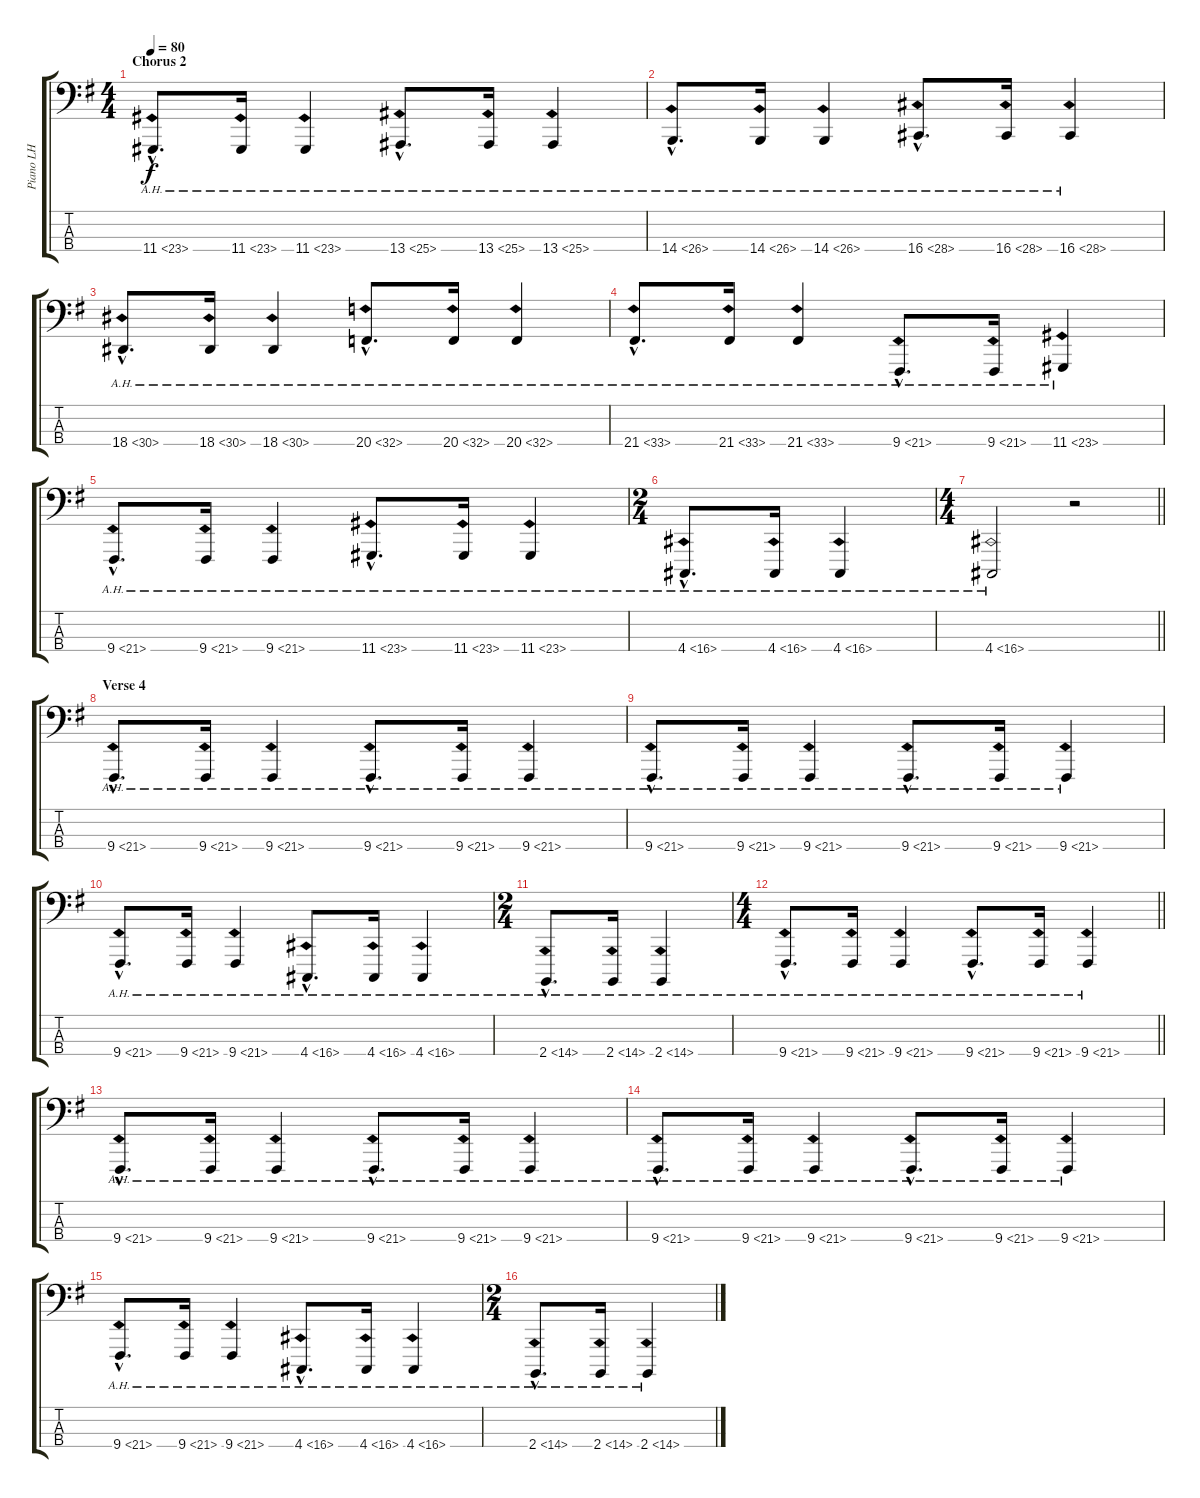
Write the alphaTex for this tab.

\track ("Piano LH" "Piano LH") {instrument acousticgrandpiano}
\staff {score tabs}
\tuning (G2 D2 A1 A0) {hide}
\ts (4 4)
\section ("" "Chorus 2")
\tempo 80
\clef f4
\ks g
11.4{ah 12 hac}.8{d dy f} 11.4{ah 12}.16 11.4{ah 12}.4 13.4{ah 12 hac}.8{d} 13.4{ah 12}.16 13.4{ah 12}.4 |
14.4{ah 12 hac}.8{d} 14.4{ah 12}.16 14.4{ah 12}.4 16.4{ah 12 hac}.8{d} 16.4{ah 12}.16 16.4{ah 12}.4 |
18.4{ah 12 hac}.8{d} 18.4{ah 12}.16 18.4{ah 12}.4 20.4{ah 12 hac}.8{d} 20.4{ah 12}.16 20.4{ah 12}.4 |
21.4{ah 12 hac}.8{d} 21.4{ah 12}.16 21.4{ah 12}.4 9.4{ah 12 hac}.8{d} 9.4{ah 12}.16 11.4{ah 12}.4 |
9.4{ah 12 hac}.8{d} 9.4{ah 12}.16 9.4{ah 12}.4 11.4{ah 12 hac}.8{d} 11.4{ah 12}.16 11.4{ah 12}.4 |
\ts (2 4)
4.4{ah 12 hac}.8{d} 4.4{ah 12}.16 4.4{ah 12}.4 |
\ts (4 4)
\barLineRight lightlight
4.4{ah 12}.2 r.2 |
\section ("" "Verse 4")
9.4{ah 12 hac}.8{d} 9.4{ah 12}.16 9.4{ah 12}.4 9.4{ah 12 hac}.8{d} 9.4{ah 12}.16 9.4{ah 12}.4 |
9.4{ah 12 hac}.8{d} 9.4{ah 12}.16 9.4{ah 12}.4 9.4{ah 12 hac}.8{d} 9.4{ah 12}.16 9.4{ah 12}.4 |
9.4{ah 12 hac}.8{d} 9.4{ah 12}.16 9.4{ah 12}.4 4.4{ah 12 hac}.8{d} 4.4{ah 12}.16 4.4{ah 12}.4 |
\ts (2 4)
2.4{ah 12 hac}.8{d} 2.4{ah 12}.16 2.4{ah 12}.4 |
\ts (4 4)
\barLineRight lightlight
9.4{ah 12 hac}.8{d} 9.4{ah 12}.16 9.4{ah 12}.4 9.4{ah 12 hac}.8{d} 9.4{ah 12}.16 9.4{ah 12}.4 |
9.4{ah 12 hac}.8{d} 9.4{ah 12}.16 9.4{ah 12}.4 9.4{ah 12 hac}.8{d} 9.4{ah 12}.16 9.4{ah 12}.4 |
9.4{ah 12 hac}.8{d} 9.4{ah 12}.16 9.4{ah 12}.4 9.4{ah 12 hac}.8{d} 9.4{ah 12}.16 9.4{ah 12}.4 |
9.4{ah 12 hac}.8{d} 9.4{ah 12}.16 9.4{ah 12}.4 4.4{ah 12 hac}.8{d} 4.4{ah 12}.16 4.4{ah 12}.4 |
\ts (2 4)
2.4{ah 12 hac}.8{d} 2.4{ah 12}.16 2.4{ah 12}.4
